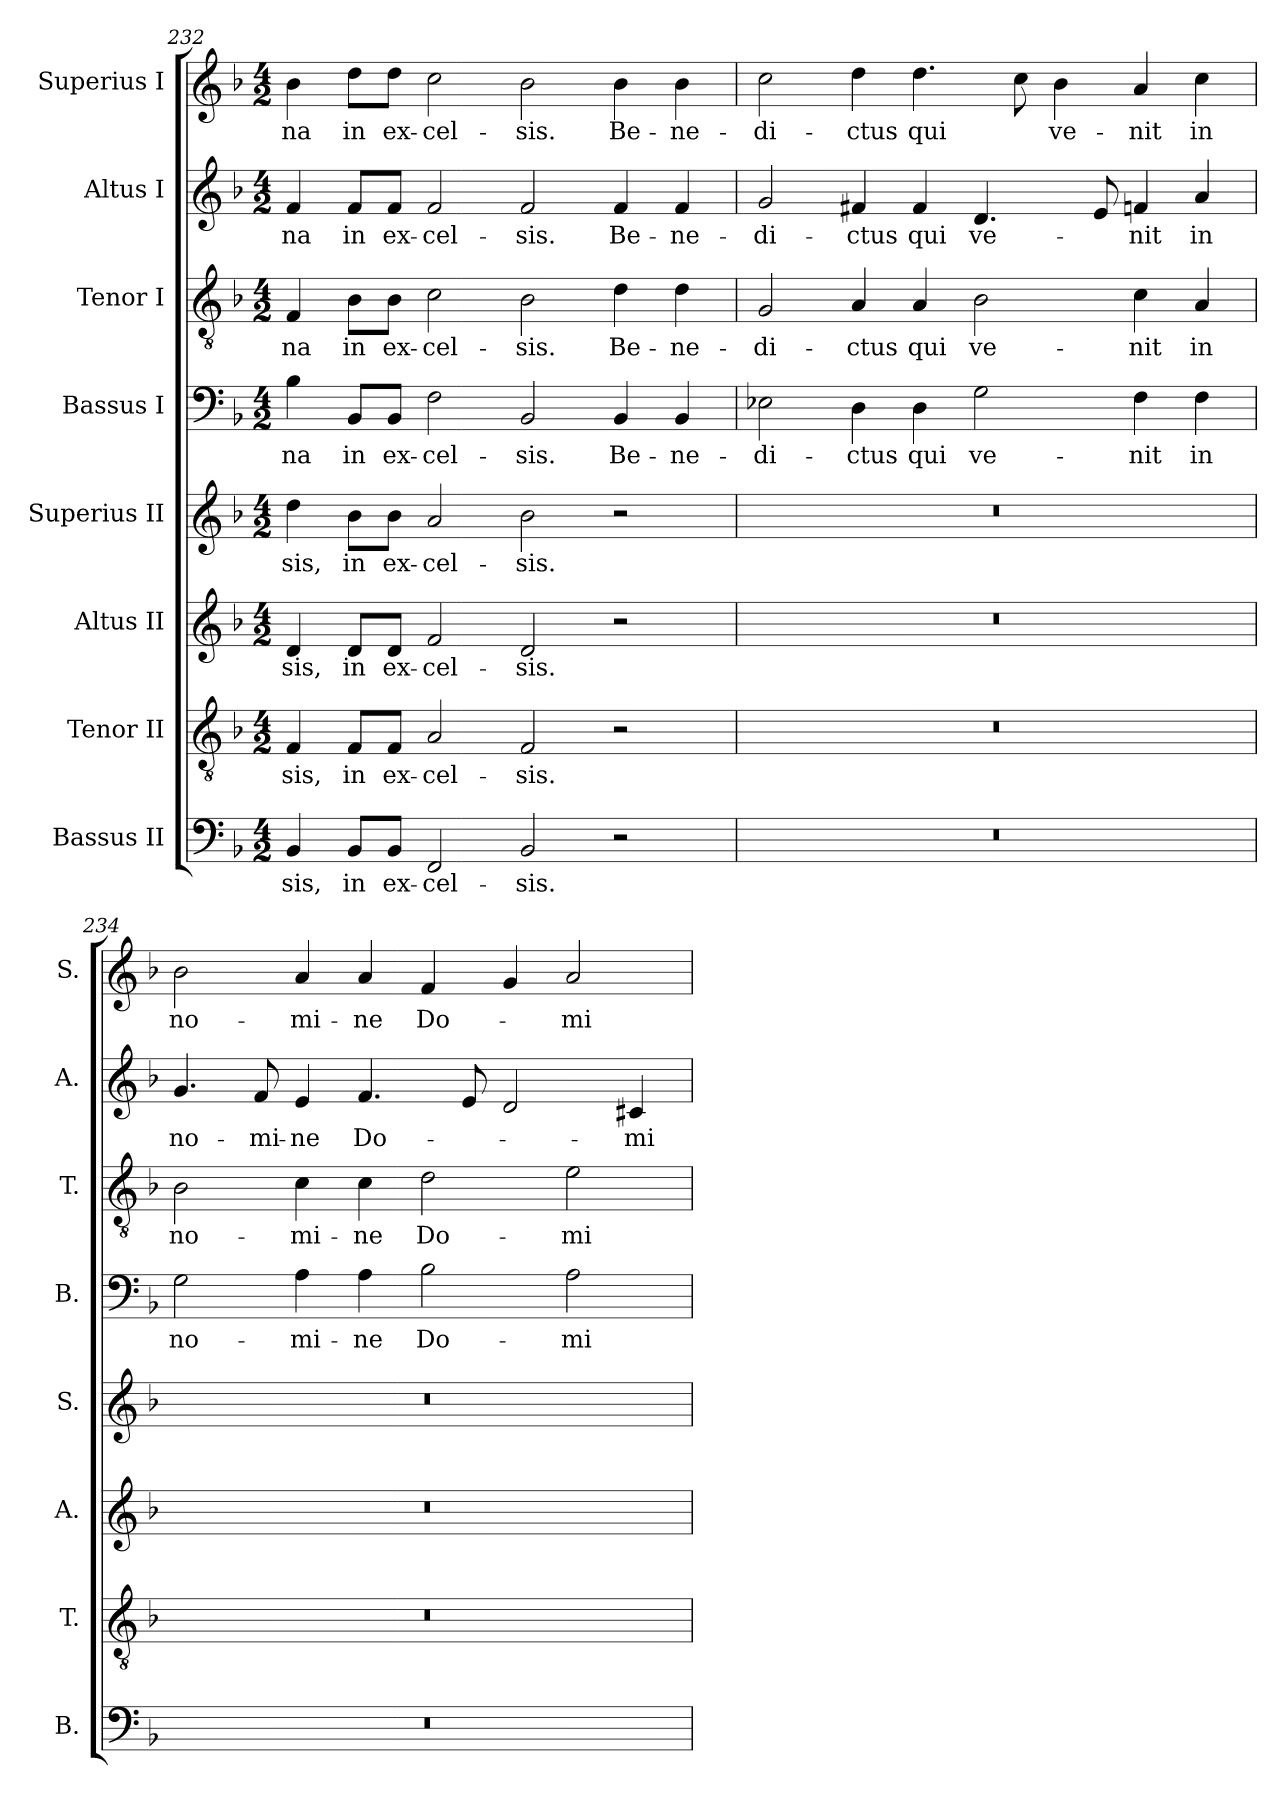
**kern	**text	**kern	**text	**kern	**text	**kern	**text	**kern	**text	**kern	**text	**kern	**text	**kern	**text
*part8	*part8	*part7	*part7	*part6	*part6	*part5	*part5	*part4	*part4	*part3	*part3	*part2	*part2	*part1	*part1
*staff8	*staff8	*staff7	*staff7	*staff6	*staff6	*staff5	*staff5	*staff4	*staff4	*staff3	*staff3	*staff2	*staff2	*staff1	*staff1
*I"Bassus II	*	*I"Tenor II	*	*I"Altus II	*	*I"Superius II	*	*I"Bassus I	*	*I"Tenor I	*	*I"Altus I	*	*I"Superius I	*
*I'B.	*	*I'T.	*	*I'A.	*	*I'S.	*	*I'B.	*	*I'T.	*	*I'A.	*	*I'S.	*
*clefF4	*	*clefGv2	*	*clefG2	*	*clefG2	*	*clefF4	*	*clefGv2	*	*clefG2	*	*clefG2	*
*	*	*ITrd7c12	*	*	*	*	*	*	*	*ITrd7c12	*	*	*	*	*
*k[b-]	*	*k[b-]	*	*k[b-]	*	*k[b-]	*	*k[b-]	*	*k[b-]	*	*k[b-]	*	*k[b-]	*
*d:	*	*d:	*	*d:	*	*d:	*	*d:	*	*d:	*	*d:	*	*d:	*
*M4/2	*	*M4/2	*	*M4/2	*	*M4/2	*	*M4/2	*	*M4/2	*	*M4/2	*	*M4/2	*
=232	=232	=232	=232	=232	=232	=232	=232	=232	=232	=232	=232	=232	=232	=232	=232
!	!LO:LY:b	!	!LO:LY:b	!	!LO:LY:b	!	!LO:LY:b	!	!LO:LY:b	!	!LO:LY:b	!	!LO:LY:b	!	!LO:LY:b
4BB-/	-sis,	4FF/	-sis,	4d/	sis,	4dd\	sis,	4B-\	-na	4FF/	-na	4f/	-na	4b-\	-na
!	!LO:LY:b	!	!LO:LY:b	!	!LO:LY:b	!	!LO:LY:b	!	!LO:LY:b	!	!LO:LY:b	!	!LO:LY:b	!	!LO:LY:b
8BB-/L	in	8FF/L	in	8d/L	in	8b-\L	in	8BB-/L	in	8BB-\L	in	8f/L	in	8dd\L	in
!	!LO:LY:b	!	!LO:LY:b	!	!LO:LY:b	!	!LO:LY:b	!	!LO:LY:b	!	!LO:LY:b	!	!LO:LY:b	!	!LO:LY:b
8BB-/J	ex-	8FF/J	ex-	8d/J	ex-	8b-\J	ex-	8BB-/J	ex-	8BB-\J	ex-	8f/J	ex-	8dd\J	ex-
!	!LO:LY:b	!	!LO:LY:b	!	!LO:LY:b	!	!LO:LY:b	!	!LO:LY:b	!	!LO:LY:b	!	!LO:LY:b	!	!LO:LY:b
2FF/	-cel-	2AA/	-cel-	2f/	-cel-	2a/	-cel-	2F\	-cel-	2C\	-cel-	2f/	-cel-	2cc\	-cel-
!	!LO:LY:b	!	!LO:LY:b	!	!LO:LY:b	!	!LO:LY:b	!	!LO:LY:b	!	!LO:LY:b	!	!LO:LY:b	!	!LO:LY:b
2BB-/	-sis.	2FF/	-sis.	2d/	-sis.	2b-\	-sis.	2BB-/	-sis.	2BB-\	-sis.	2f/	-sis.	2b-\	-sis.
!	!	!	!	!	!	!	!	!	!LO:LY:b	!	!LO:LY:b	!	!LO:LY:b	!	!LO:LY:b
2r	.	2r	.	2r	.	2r	.	4BB-/	Be-	4D\	Be-	4f/	Be-	4b-\	Be-
!	!	!	!	!	!	!	!	!	!LO:LY:b	!	!LO:LY:b	!	!LO:LY:b	!	!LO:LY:b
.	.	.	.	.	.	.	.	4BB-/	-ne-	4D\	-ne-	4f/	-ne-	4b-\	-ne-
!!LO:PB:g=z
=233	=233	=233	=233	=233	=233	=233	=233	=233	=233	=233	=233	=233	=233	=233	=233
!LO:N:vis=1	!	!LO:N:vis=1	!	!LO:N:vis=1	!	!LO:N:vis=1	!	!	!LO:LY:b	!	!LO:LY:b	!	!LO:LY:b	!	!LO:LY:b
0r	.	0r	.	0r	.	0r	.	2E-X\	-di-	2GG/	-di-	2g/	-di-	2cc\	-di-
!	!	!	!	!	!	!	!	!	!LO:LY:b	!	!LO:LY:b	!	!LO:LY:b	!	!LO:LY:b
.	.	.	.	.	.	.	.	4D\	-ctus	4AA/	-ctus	4f#X/	-ctus	4dd\	-ctus
!	!	!	!	!	!	!	!	!	!LO:LY:b	!	!LO:LY:b	!	!LO:LY:b	!	!LO:LY:b
.	.	.	.	.	.	.	.	4D\	qui	4AA/	qui	4f#/	qui	4.dd\	qui
!	!	!	!	!	!	!	!	!	!LO:LY:b	!	!LO:LY:b	!	!LO:LY:b	!	!
.	.	.	.	.	.	.	.	2G\	ve-	2BB-\	ve-	4.d/	ve-	.	.
.	.	.	.	.	.	.	.	.	.	.	.	.	.	8cc\	.
!	!	!	!	!	!	!	!	!	!	!	!	!	!	!	!LO:LY:b
.	.	.	.	.	.	.	.	.	.	.	.	.	.	4b-\	ve-
.	.	.	.	.	.	.	.	.	.	.	.	8e/	.	.	.
!	!	!	!	!	!	!	!	!	!LO:LY:b	!	!LO:LY:b	!	!LO:LY:b	!	!LO:LY:b
.	.	.	.	.	.	.	.	4F\	-nit	4C\	-nit	4fn/	-nit	4a/	-nit
!	!	!	!	!	!	!	!	!	!LO:LY:b	!	!LO:LY:b	!	!LO:LY:b	!	!LO:LY:b
.	.	.	.	.	.	.	.	4F\	in	4AA/	in	4a/	in	4cc\	in
=234	=234	=234	=234	=234	=234	=234	=234	=234	=234	=234	=234	=234	=234	=234	=234
!LO:N:vis=1	!	!LO:N:vis=1	!	!LO:N:vis=1	!	!LO:N:vis=1	!	!	!LO:LY:b	!	!LO:LY:b	!	!LO:LY:b	!	!LO:LY:b
0r	.	0r	.	0r	.	0r	.	2G\	no-	2BB-\	no-	4.g/	no-	2b-\	no-
!	!	!	!	!	!	!	!	!	!	!	!	!	!LO:LY:b	!	!
.	.	.	.	.	.	.	.	.	.	.	.	8f/	-mi-	.	.
!	!	!	!	!	!	!	!	!	!LO:LY:b	!	!LO:LY:b	!	!LO:LY:b	!	!LO:LY:b
.	.	.	.	.	.	.	.	4A\	-mi-	4C\	-mi-	4e/	-ne	4a/	-mi-
!	!	!	!	!	!	!	!	!	!LO:LY:b	!	!LO:LY:b	!	!LO:LY:b	!	!LO:LY:b
.	.	.	.	.	.	.	.	4A\	-ne	4C\	-ne	4.f/	Do-	4a/	-ne
!	!	!	!	!	!	!	!	!	!LO:LY:b	!	!LO:LY:b	!	!	!	!LO:LY:b
.	.	.	.	.	.	.	.	2B-\	Do-	2D\	Do-	.	.	4f/	Do-
.	.	.	.	.	.	.	.	.	.	.	.	8e/	.	.	.
.	.	.	.	.	.	.	.	.	.	.	.	2d/	.	4g/	.
!	!	!	!	!	!	!	!	!	!LO:LY:b	!	!LO:LY:b	!	!	!	!LO:LY:b
.	.	.	.	.	.	.	.	2A\	-mi-	2E\	-mi-	.	.	2a/	-mi-
!	!	!	!	!	!	!	!	!	!	!	!	!	!LO:LY:b	!	!
.	.	.	.	.	.	.	.	.	.	.	.	4c#X/	-mi-	.	.
=	=	=	=	=	=	=	=	=	=	=	=	=	=	=	=
*-	*-	*-	*-	*-	*-	*-	*-	*-	*-	*-	*-	*-	*-	*-	*-
